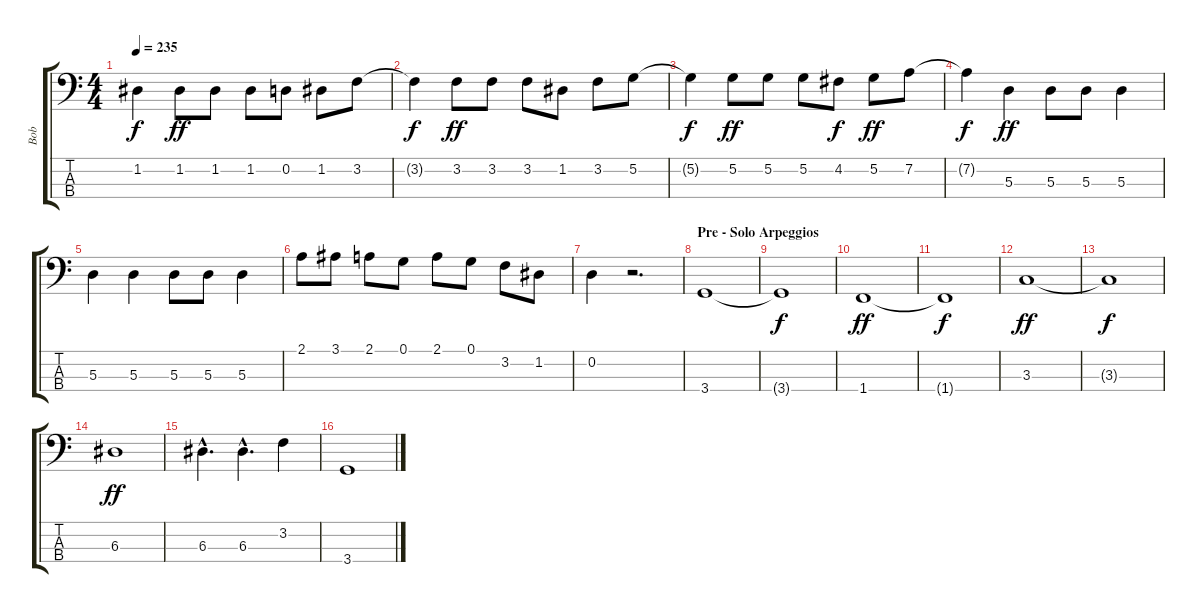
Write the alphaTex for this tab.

\track ("Bob" "Bob") {instrument electricbassfinger}
\staff {score tabs}
\tuning (G2 D2 A1 E1) {hide}
\ts (4 4)
\tempo 235
\clef f4
\ks c
1.2{t}.4{dy f} 1.2.8{dy ff} 1.2.8 1.2.8 0.2.8 1.2.8 3.2.8 |
3.2{t}.4{dy f} 3.2.8{dy ff} 3.2.8 3.2.8 1.2.8 3.2.8 5.2.8 |
5.2{t}.4{dy f} 5.2.8{dy ff} 5.2.8 5.2.8 4.2.8{dy f} 5.2.8{dy ff} 7.2.8 |
7.2{t}.4{dy f} 5.3.4{dy ff} 5.3.8 5.3.8 5.3.4 |
5.3.4 5.3.4 5.3.8 5.3.8 5.3.4 |
2.1.8 3.1.8 2.1.8 0.1.8 2.1.8 0.1.8 3.2.8 1.2.8 |
0.2.4 r.2{d} |
\section ("" "Pre - Solo Arpeggios")
3.4.1 |
3.4{t}.1{dy f} |
1.4.1{dy ff} |
1.4{t}.1{dy f} |
3.3.1{dy ff} |
3.3{t}.1{dy f} |
6.3.1{dy ff} |
6.3{hac}.4{d} 6.3{hac}.4{d} 3.2.4 |
3.4.1
